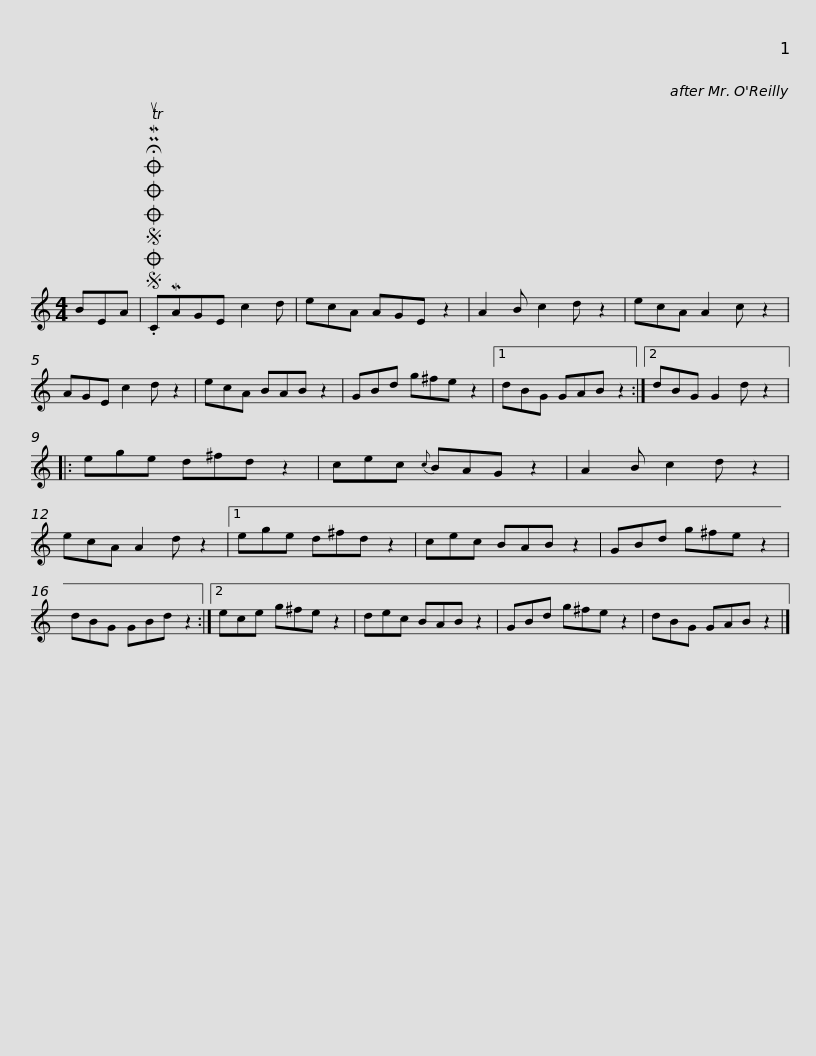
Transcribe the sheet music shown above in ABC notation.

X:1
L:1/8
M:4/4
I:linebreak $
K:C
V:1 treble
V:1
 BEA |SOSOOO .!fermata!PMTuCMAGE c2 d | ecA AGE z2 | A2 B c2 d z2 | ecA A2 c z2 | %5
 AGE c2 d z2 | ecA BAB z2 |$ GBd g^fe z2 |1 dBG GAB z2 :|2 dBG G2 d z2 |: %10
 ege d^fd z2 | cec{c} BAG z2 | A2 B c2 d z2 |$ ecA A2 d z2 |1 ege d^fd z2 | %15
 cec BAB z2 | GBd g^fe z2 | dBG GBd z2 :|2 ece g^fe z2 |$ dec BAB z2 | %20
 GBd g^fe z2 | dBG GAB z2 |] %22
